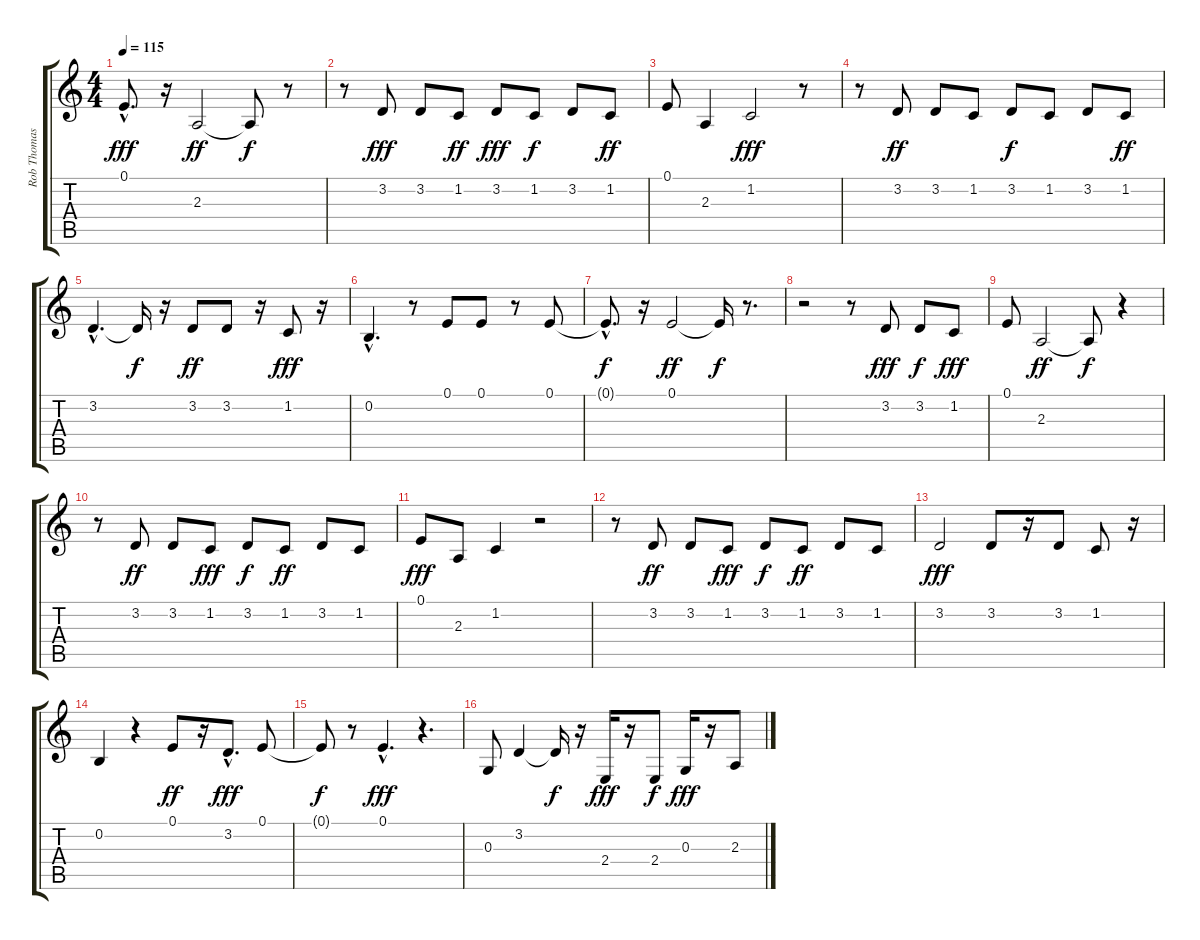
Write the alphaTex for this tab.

\track ("Rob Thomas" "Rob Thomas") {instrument synthbrass1}
\staff {score tabs}
\tuning (E4 B3 G3 D3 A2 E2) {hide}
\ts (4 4)
\tempo 115
\clef g2
\ks c
0.1{hac}.8{d dy fff} r.16 2.3.2{dy ff} 2.3{t}.8{dy f} r.8 |
r.8 3.2.8{dy fff} 3.2.8 1.2.8{dy ff} 3.2.8{dy fff} 1.2.8{dy f} 3.2.8 1.2.8{dy ff} |
0.1.8 2.3.4 1.2.2{dy fff} r.8 |
r.8 3.2.8{dy ff} 3.2.8 1.2.8 3.2.8{dy f} 1.2.8 3.2.8 1.2.8{dy ff} |
3.2{hac}.4{d} 3.2{t}.16{dy f} r.16 3.2.8{dy ff} 3.2.8 r.16 1.2.8{dy fff} r.16 |
0.2{hac}.4{d} r.8 0.1.8 0.1.8 r.8 0.1.8 |
0.1{hac t}.8{d dy f} r.16 0.1.2{dy ff} 0.1{t}.16{dy f} r.8{d} |
r.2 r.8 3.2.8{dy fff} 3.2.8{dy f} 1.2.8{dy fff} |
0.1.8 2.3.2{dy ff} 2.3{t}.8{dy f} r.4 |
r.8 3.2.8{dy ff} 3.2.8 1.2.8{dy fff} 3.2.8{dy f} 1.2.8{dy ff} 3.2.8 1.2.8 |
0.1.8{dy fff} 2.3.8 1.2.4 r.2 |
r.8 3.2.8{dy ff} 3.2.8 1.2.8{dy fff} 3.2.8{dy f} 1.2.8{dy ff} 3.2.8 1.2.8 |
3.2.2{dy fff} 3.2.8 r.16 3.2.8 1.2.8 r.16 |
0.2.4 r.4 0.1.8{dy ff} r.16 3.2{hac}.8{d dy fff} 0.1.8 |
0.1{t}.8{dy f} r.8 0.1{hac}.4{d dy fff} r.4{d} |
0.3.8 3.2.4 3.2{t}.16{dy f} r.16 2.4.16{dy fff} r.16 2.4.8{dy f} 0.3.16{dy fff} r.16 2.3.8
